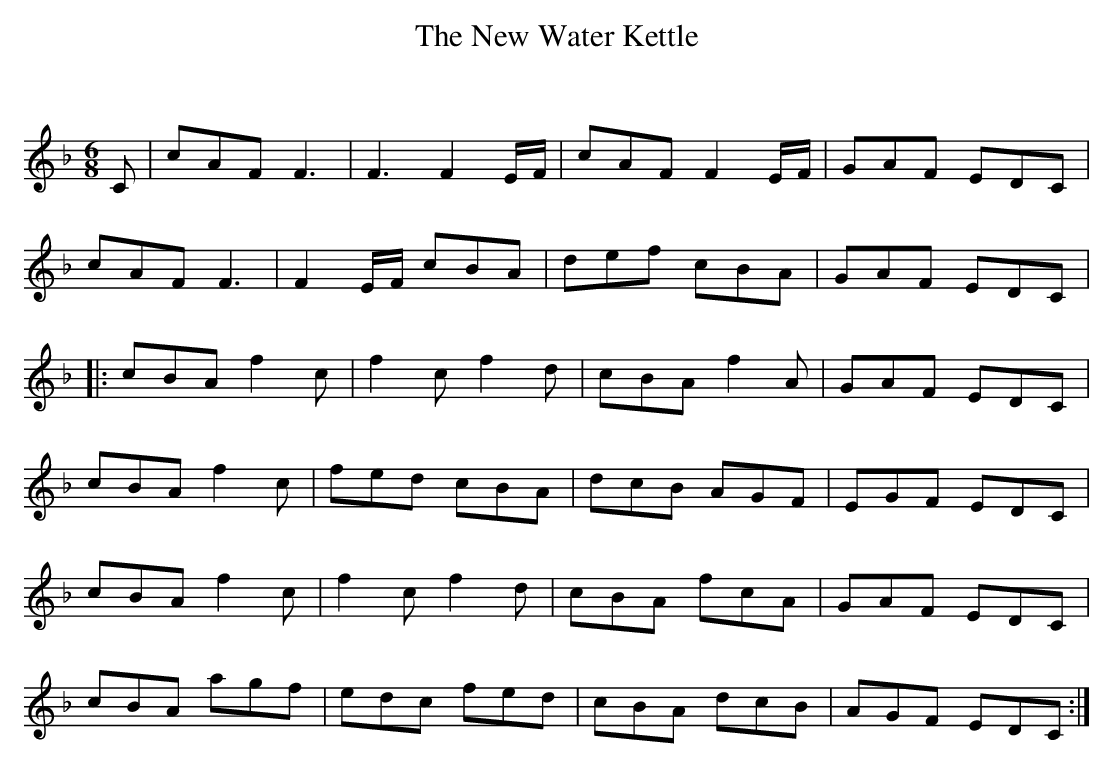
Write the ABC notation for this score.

X:1
T: The New Water Kettle
C:
Q:180
K:F
M:6/8
L:1/16
C2|c2A2F2 F6|F6F4EF|c2A2F2 F4EF|G2A2F2 E2D2C2|
c2A2F2 F6|F4EF c2B2A2|d2e2f2 c2B2A2|G2A2F2 E2D2C2|
|:c2B2A2 f4c2|f4c2 f4d2|c2B2A2 f4A2|G2A2F2 E2D2C2|
c2B2A2 f4c2|f2e2d2 c2B2A2|d2c2B2 A2G2F2|E2G2F2 E2D2C2|
c2B2A2 f4c2|f4c2 f4d2|c2B2A2 f2c2A2|G2A2F2 E2D2C2|
c2B2A2 a2g2f2|e2d2c2 f2e2d2|c2B2A2 d2c2B2|A2G2F2 E2D2C2:|
